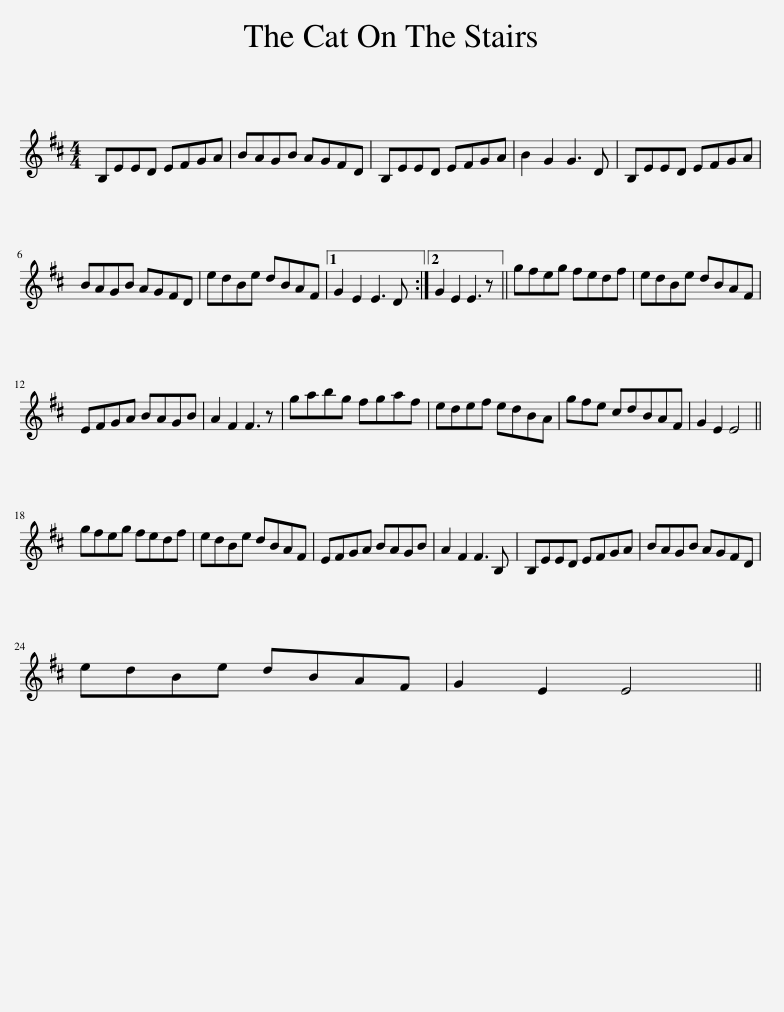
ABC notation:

X:1
L:1/8
M:4/4
I:linebreak $
K:D
V:1 treble
V:1
 B,EED EFGA | BAGB AGFD | B,EED EFGA | B2 G2 G3 D | B,EED EFGA |$ %5
 BAGB AGFD | edBe dBAF |1 G2 E2 E3 D :|2 G2 E2 E3 z || gfeg fedf | %10
 edBe dBAF |$ EFGA BAGB | A2 F2 F3 z | gabg fgaf | edef edBA | %15
 gfe cdBAF | G2 E2 E4 ||$ gfeg fedf | edBe dBAF | EFGA BAGB | %20
 A2 F2 F3 B, | B,EED EFGA | BAGB AGFD |$ edBe dBAF | G2 E2 E4 || %25
